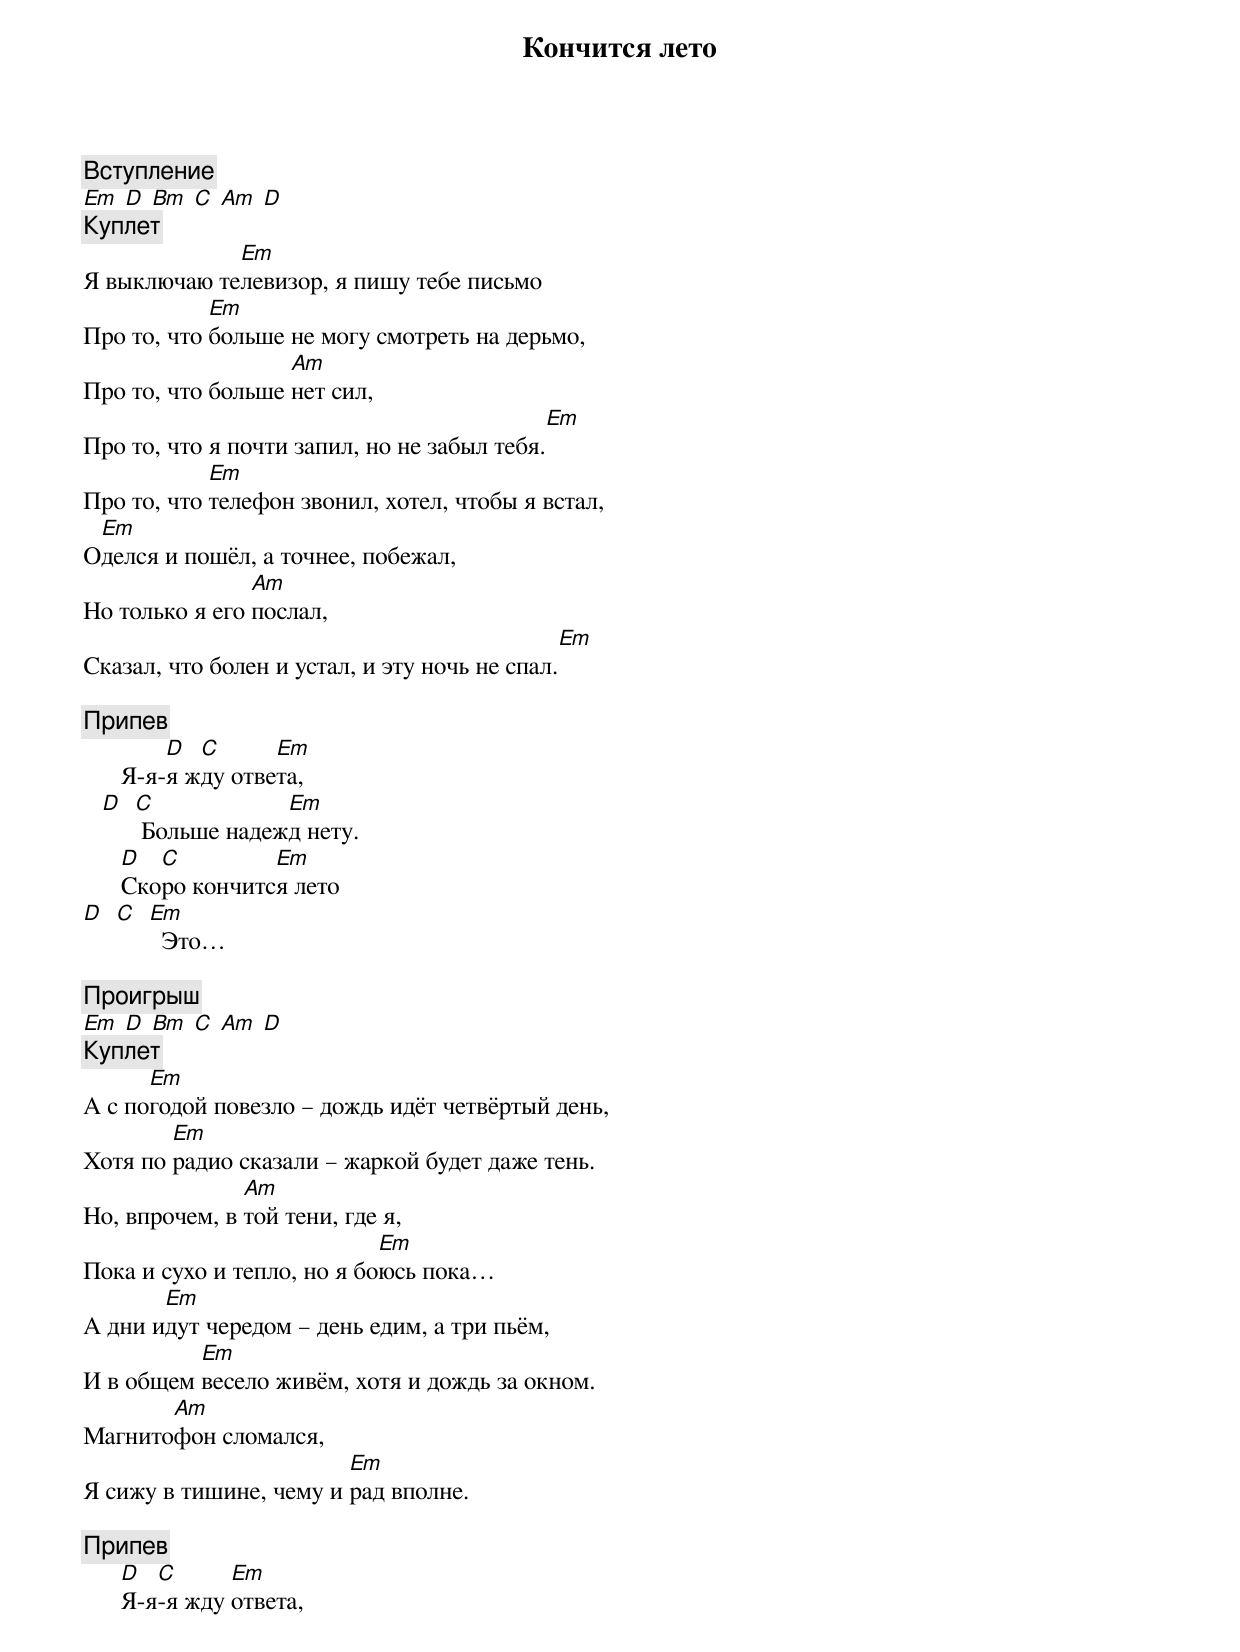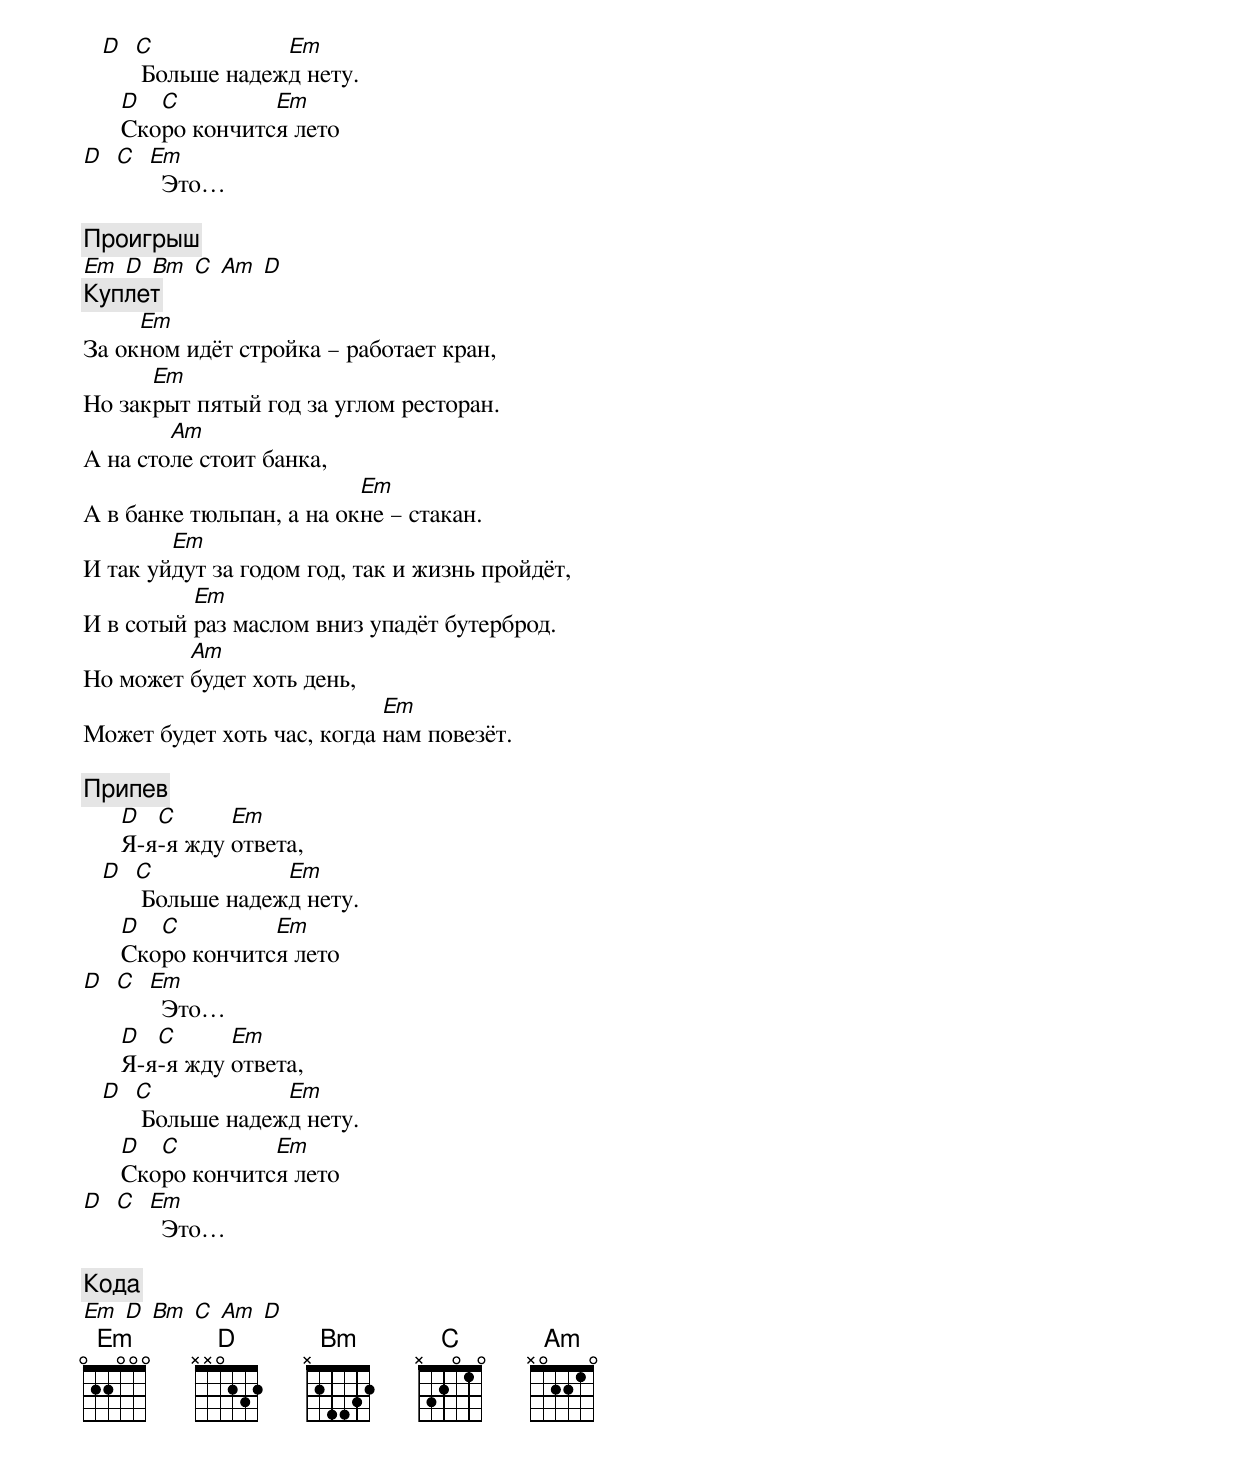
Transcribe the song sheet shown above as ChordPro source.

{title: Кончится лето}
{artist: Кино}

{c: Вступление}
[Em] [D] [Bm] [C] [Am] [D]
{c: Куплет}
Я выключаю те[Em]левизор, я пишу тебе письмо
Про то, что [Em]больше не могу смотреть на дерьмо,
Про то, что больше [Am]нет сил,
Про то, что я почти запил, но не забыл тебя.[Em]
Про то, что [Em]телефон звонил, хотел, чтобы я встал,
О[Em]делся и пошёл, а точнее, побежал,
Но только я его [Am]послал,
Сказал, что болен и устал, и эту ночь не спал.[Em]

{c: Припев}
      Я-я-[D]я ж[C]ду отве[Em]та,
   [D]  [C] Больше надеж[Em]д нету.
      [D]Ско[C]ро кончитс[Em]я лето
[D]  [C]  [Em]  Это…

{c: Проигрыш}
[Em] [D] [Bm] [C] [Am] [D]
{c: Куплет}
А с по[Em]годой повезло – дождь идёт четвёртый день,
Хотя по [Em]радио сказали – жаркой будет даже тень.
Но, впрочем, в [Am]той тени, где я,
Пока и сухо и тепло, но я бо[Em]юсь пока…
А дни и[Em]дут чередом – день едим, а три пьём,
И в общем [Em]весело живём, хотя и дождь за окном.
Магнито[Am]фон сломался,
Я сижу в тишине, чему и [Em]рад вполне.

{c: Припев}
      [D]Я-я[C]-я жду [Em]ответа,
   [D]  [C] Больше надеж[Em]д нету.
      [D]Ско[C]ро кончитс[Em]я лето
[D]  [C]  [Em]  Это…

{c: Проигрыш}
[Em] [D] [Bm] [C] [Am] [D]
{c: Куплет}
За ок[Em]ном идёт стройка – работает кран,
Но зак[Em]рыт пятый год за углом ресторан.
А на сто[Am]ле стоит банка,
А в банке тюльпан, а на ок[Em]не – стакан.
И так уй[Em]дут за годом год, так и жизнь пройдёт,
И в сотый [Em]раз маслом вниз упадёт бутерброд.
Но может [Am]будет хоть день,
Может будет хоть час, когда [Em]нам повезёт.

{c: Припев}
      [D]Я-я[C]-я жду [Em]ответа,
   [D]  [C] Больше надеж[Em]д нету.
      [D]Ско[C]ро кончитс[Em]я лето
[D]  [C]  [Em]  Это…
      [D]Я-я[C]-я жду [Em]ответа,
   [D]  [C] Больше надеж[Em]д нету.
      [D]Ско[C]ро кончитс[Em]я лето
[D]  [C]  [Em]  Это…

{c: Кода}
[Em] [D] [Bm] [C] [Am] [D]
